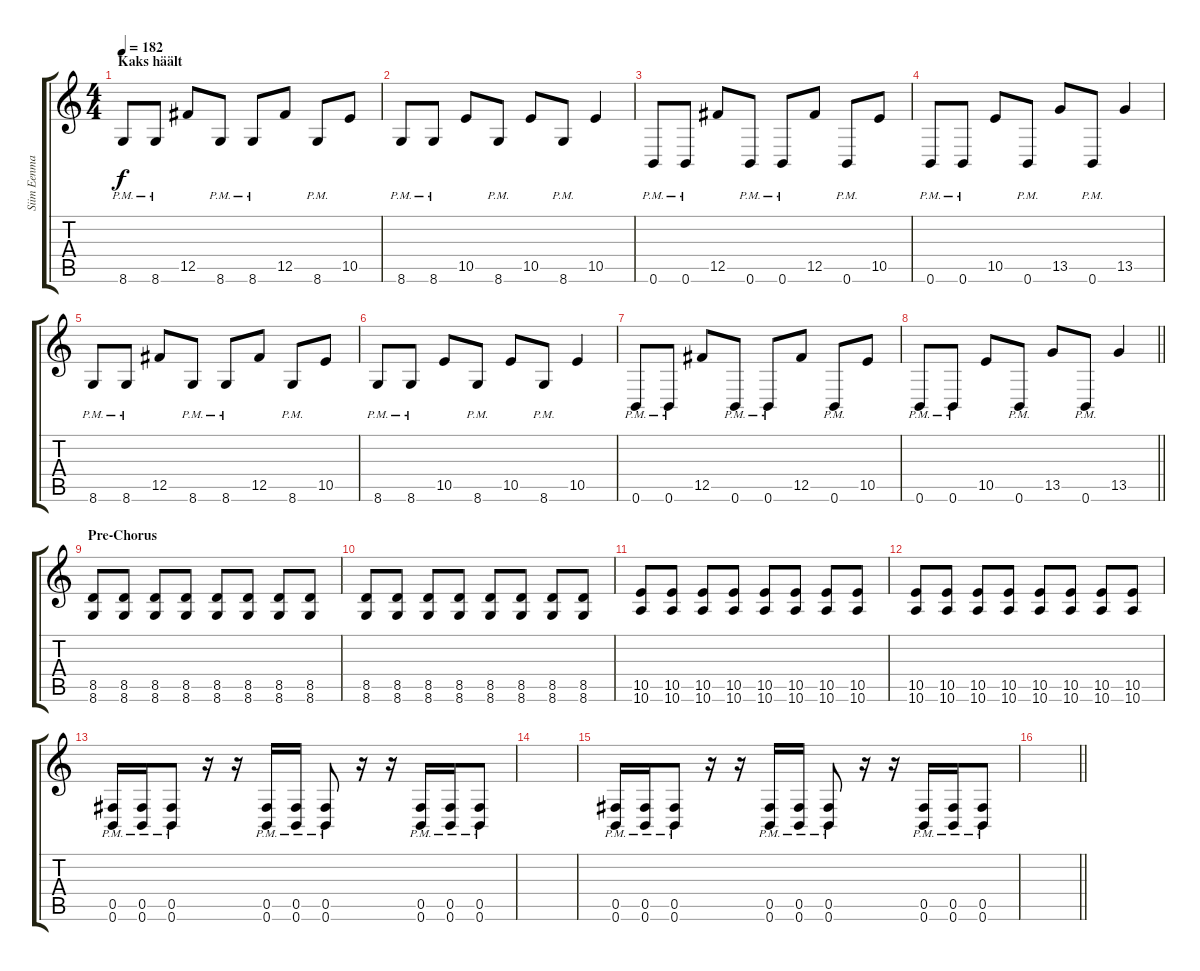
\track ("Siim Eenma" "Siim Eenma") {instrument distortionguitar}
\staff {score tabs}
\tuning (Db4 Ab3 E3 B2 Gb2 B1) {hide}
\ts (4 4)
\section ("" "Kaks häält")
\tempo 182
\clef g2
\ks c
8.6{pm}.8{dy f} 8.6{pm}.8 12.5.8 8.6{pm}.8 8.6{pm}.8 12.5.8 8.6{pm}.8 10.5.8 |
8.6{pm}.8 8.6{pm}.8 10.5.8 8.6{pm}.8 10.5.8 8.6{pm}.8 10.5.4 |
0.6{pm}.8 0.6{pm}.8 12.5.8 0.6{pm}.8 0.6{pm}.8 12.5.8 0.6{pm}.8 10.5.8 |
0.6{pm}.8 0.6{pm}.8 10.5.8 0.6{pm}.8 13.5.8 0.6{pm}.8 13.5.4 |
8.6{pm}.8 8.6{pm}.8 12.5.8 8.6{pm}.8 8.6{pm}.8 12.5.8 8.6{pm}.8 10.5.8 |
8.6{pm}.8 8.6{pm}.8 10.5.8 8.6{pm}.8 10.5.8 8.6{pm}.8 10.5.4 |
0.6{pm}.8 0.6{pm}.8 12.5.8 0.6{pm}.8 0.6{pm}.8 12.5.8 0.6{pm}.8 10.5.8 |
\barLineRight lightlight
0.6{pm}.8 0.6{pm}.8 10.5.8 0.6{pm}.8 13.5.8 0.6{pm}.8 13.5.4 |
\section ("" "Pre-Chorus")
(8.5 8.6).8 (8.5 8.6).8 (8.5 8.6).8 (8.5 8.6).8 (8.5 8.6).8 (8.5 8.6).8 (8.5 8.6).8 (8.5 8.6).8 |
(8.5 8.6).8 (8.5 8.6).8 (8.5 8.6).8 (8.5 8.6).8 (8.5 8.6).8 (8.5 8.6).8 (8.5 8.6).8 (8.5 8.6).8 |
(10.5 10.6).8 (10.5 10.6).8 (10.5 10.6).8 (10.5 10.6).8 (10.5 10.6).8 (10.5 10.6).8 (10.5 10.6).8 (10.5 10.6).8 |
(10.5 10.6).8 (10.5 10.6).8 (10.5 10.6).8 (10.5 10.6).8 (10.5 10.6).8 (10.5 10.6).8 (10.5 10.6).8 (10.5 10.6).8 |
(0.5{pm} 0.6{pm}).16 (0.5{pm} 0.6{pm}).16 (0.5{pm} 0.6{pm}).8 r.16 r.16 (0.5{pm} 0.6{pm}).16 (0.5{pm} 0.6{pm}).16 (0.5{pm} 0.6{pm}).8 r.16 r.16 (0.5{pm} 0.6{pm}).16 (0.5{pm} 0.6{pm}).16 (0.5{pm} 0.6{pm}).8 |
|
(0.5{pm} 0.6{pm}).16 (0.5{pm} 0.6{pm}).16 (0.5{pm} 0.6{pm}).8 r.16 r.16 (0.5{pm} 0.6{pm}).16 (0.5{pm} 0.6{pm}).16 (0.5{pm} 0.6{pm}).8 r.16 r.16 (0.5{pm} 0.6{pm}).16 (0.5{pm} 0.6{pm}).16 (0.5{pm} 0.6{pm}).8 |
\barLineRight lightlight
